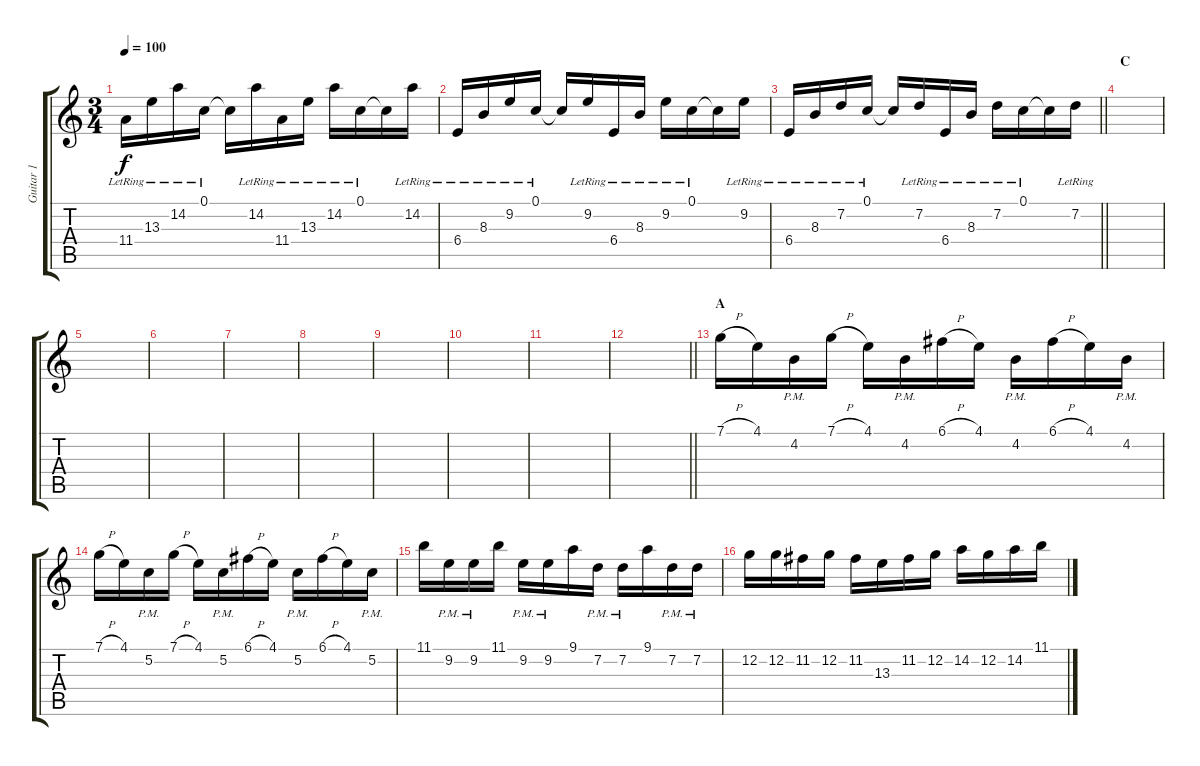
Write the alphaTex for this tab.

\track ("Guitar 1" "Guitar 1") {instrument overdrivenguitar}
\staff {score tabs}
\tuning (C4 G3 Eb3 Bb2 F2 C2) {hide}
\ts (3 4)
\tempo 100
\clef g2
\ks c
11.4{lr}.16{dy f} 13.3{lr}.16 14.2{lr}.16 0.1{lr}.16 0.1{t}.16 14.2{lr}.16 11.4{lr}.16 13.3{lr}.16 14.2{lr}.16 0.1{lr}.16 0.1{t}.16 14.2{lr}.16 |
6.4{lr}.16 8.3{lr}.16 9.2{lr}.16 0.1{lr}.16 0.1{t}.16 9.2{lr}.16 6.4{lr}.16 8.3{lr}.16 9.2{lr}.16 0.1{lr}.16 0.1{t}.16 9.2{lr}.16 |
\barLineRight lightlight
6.4{lr}.16 8.3{lr}.16 7.2{lr}.16 0.1{lr}.16 0.1{t}.16 7.2{lr}.16 6.4{lr}.16 8.3{lr}.16 7.2{lr}.16 0.1{lr}.16 0.1{t}.16 7.2{lr}.16 |
\section ("" "C")
|
|
|
|
|
|
|
|
\barLineRight lightlight
|
\section ("" "A")
7.1{h}.16{instrument overdrivenguitar} 4.1.16 4.2{pm}.16 7.1{h}.16 4.1.16 4.2{pm}.16 6.1{h}.16 4.1.16 4.2{pm}.16 6.1{h}.16 4.1.16 4.2{pm}.16 |
7.1{h}.16 4.1.16 5.2{pm}.16 7.1{h}.16 4.1.16 5.2{pm}.16 6.1{h}.16 4.1.16 5.2{pm}.16 6.1{h}.16 4.1.16 5.2{pm}.16 |
11.1.16 9.2{pm}.16 9.2{pm}.16 11.1.16 9.2{pm}.16 9.2{pm}.16 9.1.16 7.2{pm}.16 7.2{pm}.16 9.1.16 7.2{pm}.16 7.2{pm}.16 |
12.2.16 12.2.16 11.2.16 12.2.16 11.2.16 13.3.16 11.2.16 12.2.16 14.2.16 12.2.16 14.2.16 11.1.16
